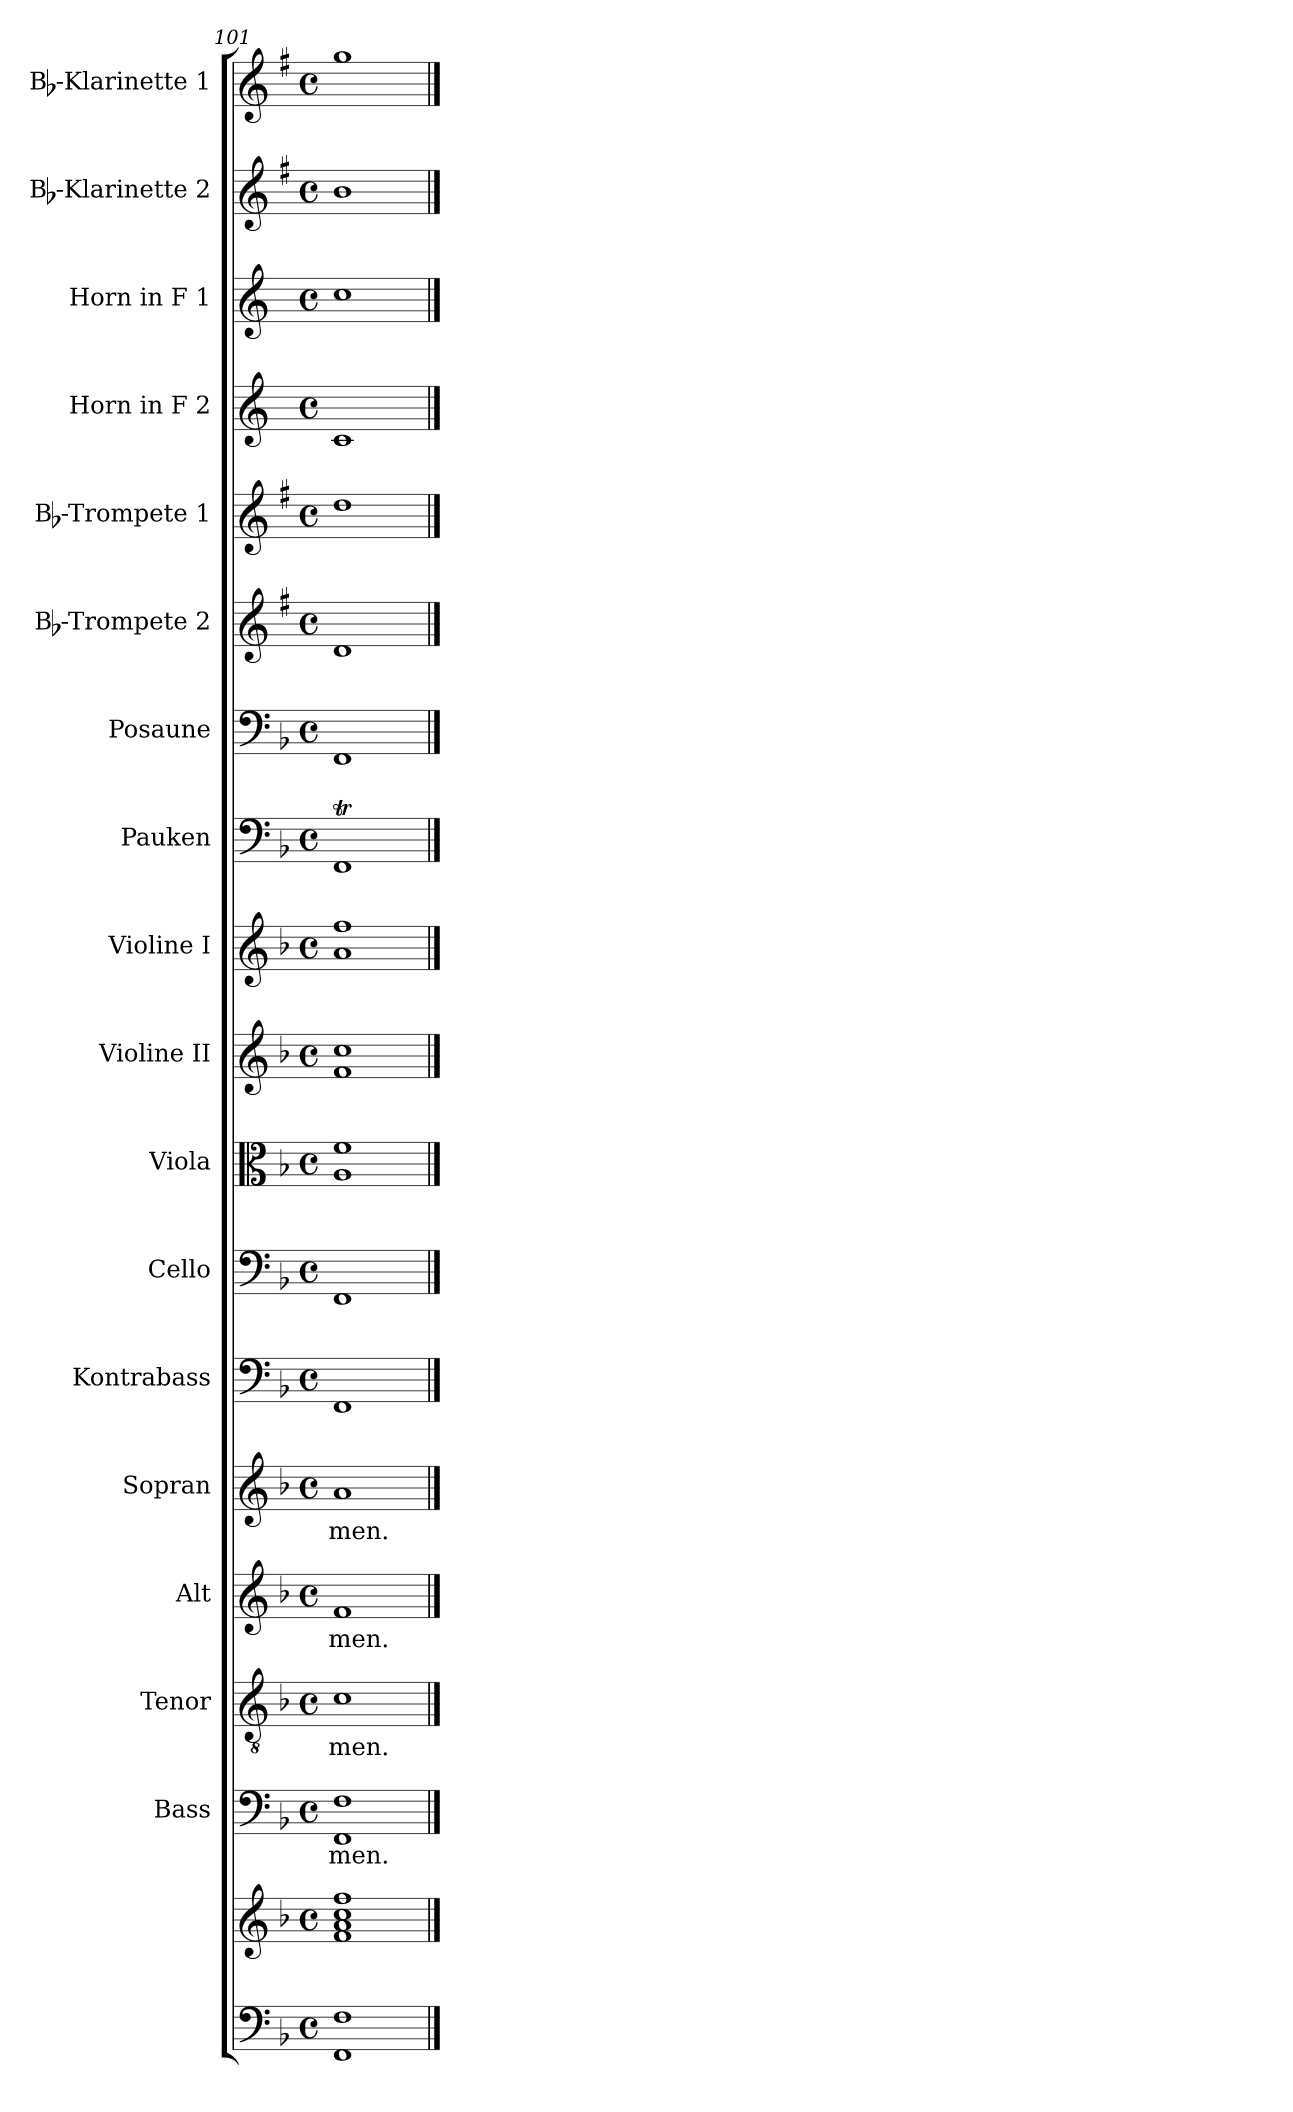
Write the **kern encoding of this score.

**kern	**kern	**kern	**text	**kern	**text	**kern	**text	**kern	**text	**kern	**kern	**kern	**kern	**kern	**kern	**kern	**kern	**kern	**kern	**kern	**kern	**kern
*part18	*part18	*part17	*part17	*part16	*part16	*part15	*part15	*part14	*part14	*part13	*part12	*part11	*part10	*part9	*part8	*part7	*part6	*part5	*part4	*part3	*part2	*part1
*staff19	*staff18	*staff17	*staff17	*staff16	*staff16	*staff15	*staff15	*staff14	*staff14	*staff13	*staff12	*staff11	*staff10	*staff9	*staff8	*staff7	*staff6	*staff5	*staff4	*staff3	*staff2	*staff1
*	*	*I"Bass	*	*I"Tenor	*	*I"Alt	*	*I"Sopran	*	*I"Kontrabass	*I"Cello	*I"Viola	*I"Violine II	*I"Violine I	*I"Pauken	*I"Posaune	*I"Bb-Trompete 2	*I"Bb-Trompete 1	*I"Horn in F 2	*I"Horn in F 1	*I"Bb-Klarinette 2	*I"Bb-Klarinette 1
*	*	*I'B.	*	*I'T.	*	*I'A.	*	*I'S.	*	*I'Kb.	*	*I'Vla.	*I'Vl. II	*I'Vl. I	*I'Pk.	*I'Pos.	*I'Bb Trp. 2	*I'Bb Trp. 1	*	*	*I'Bb Kl. 2	*I'Bb Kl. 1
*clefF4	*clefG2	*clefF4	*	*clefGv2	*	*clefG2	*	*clefG2	*	*clefF4	*clefF4	*clefC3	*clefG2	*clefG2	*clefF4	*clefF4	*clefG2	*clefG2	*clefG2	*clefG2	*clefG2	*clefG2
*	*	*	*	*	*	*	*	*	*	*ITrd7c12	*	*	*	*	*	*	*ITrd1c2	*ITrd1c2	*ITrd4c7	*ITrd4c7	*ITrd1c2	*ITrd1c2
*k[b-]	*k[b-]	*k[b-]	*	*k[b-]	*	*k[b-]	*	*k[b-]	*	*k[b-]	*k[b-]	*k[b-]	*k[b-]	*k[b-]	*k[b-]	*k[b-]	*k[b-]	*k[b-]	*k[b-]	*k[b-]	*k[b-]	*k[b-]
*F:	*F:	*F:	*	*F:	*	*F:	*	*F:	*	*F:	*F:	*F:	*F:	*F:	*F:	*F:	*F:	*F:	*F:	*F:	*F:	*F:
*M4/4	*M4/4	*M4/4	*	*M4/4	*	*M4/4	*	*M4/4	*	*M4/4	*M4/4	*M4/4	*M4/4	*M4/4	*M4/4	*M4/4	*M4/4	*M4/4	*M4/4	*M4/4	*M4/4	*M4/4
*met(c)	*met(c)	*met(c)	*	*met(c)	*	*met(c)	*	*met(c)	*	*met(c)	*met(c)	*met(c)	*met(c)	*met(c)	*met(c)	*met(c)	*met(c)	*met(c)	*met(c)	*met(c)	*met(c)	*met(c)
=101	=101	=101	=101	=101	=101	=101	=101	=101	=101	=101	=101	=101	=101	=101	=101	=101	=101	=101	=101	=101	=101	=101
!	!	!	!LO:LY:b	!	!LO:LY:b	!	!LO:LY:b	!	!LO:LY:b	!	!	!	!	!	!	!	!	!	!	!	!	!
1FF 1F	1f 1a 1cc 1ff	1FF 1F	-men.	1c	-men.	1f	-men.	1a	-men.	1FFF	1FF	1A 1f	1f 1cc	1a 1ff	1FFT	1FF	1c	1cc	1F	1f	1a	1ff
==	==	==	==	==	==	==	==	==	==	==	==	==	==	==	==	==	==	==	==	==	==	==
*-	*-	*-	*-	*-	*-	*-	*-	*-	*-	*-	*-	*-	*-	*-	*-	*-	*-	*-	*-	*-	*-	*-
